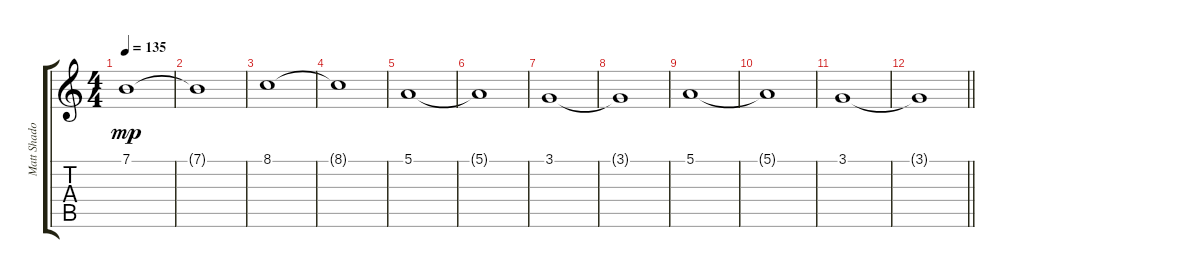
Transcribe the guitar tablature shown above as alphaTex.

\track ("Matt Shadows (Keyboard)" "Matt Shado") {instrument synthvoice}
\staff {score tabs}
\tuning (E4 B3 G3 D3 A2 E2) {hide}
\ts (4 4)
\tempo 135
\clef g2
\ks c
7.1.1{dy mp} |
7.1{t}.1 |
8.1.1 |
8.1{t}.1 |
5.1.1 |
5.1{t}.1 |
3.1.1 |
3.1{t}.1 |
5.1.1 |
5.1{t}.1 |
3.1.1 |
\barLineRight lightlight
3.1{t}.1
